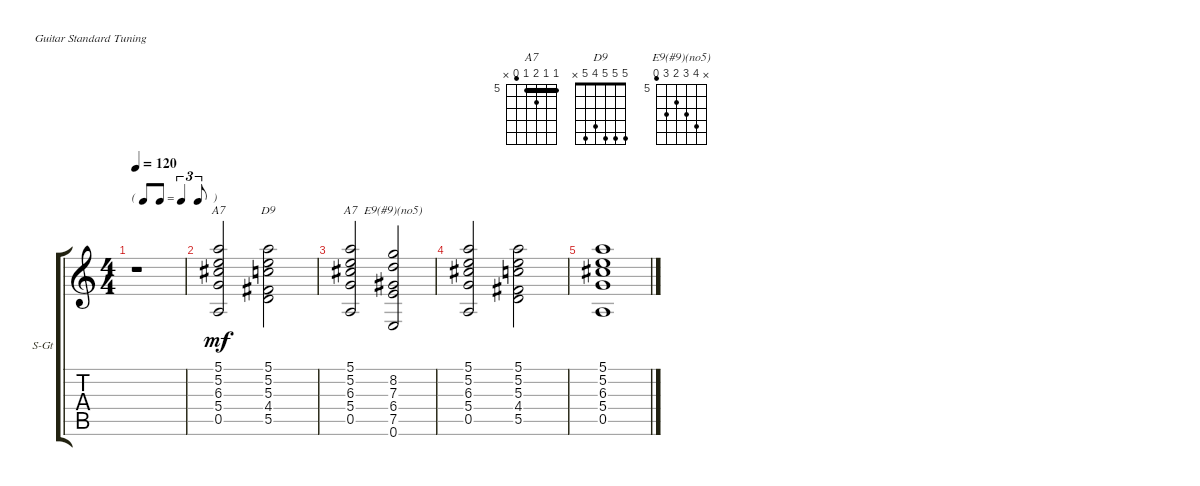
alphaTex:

\defaultSystemsLayout 4
\bracketExtendMode groupsimilarinstruments
\firstSystemTrackNameOrientation horizontal
\otherSystemsTrackNameOrientation horizontal
\track ("Steel Guitar" "S-Gt") {instrument acousticguitarsteel}
\staff {score tabs}
\tuning (E4 B3 G3 D3 A2 E2)
\chord ("A7" 5 5 6 5 4 x) {firstfret 5 barre (5 5)}
\chord ("D9" 5 5 5 4 5 x)
\chord ("E9(#9)(no5)" x 8 7 6 7 4) {firstfret 5}
\ts (4 4)
\tf triplet8th
\tempo 120
\clef g2
\ks c
r.1{dy mf instrument acousticguitarsteel} |
(0.5 5.4 6.3 5.2 5.1).2{ch "A7"} (5.5 4.4 5.3 5.2 5.1).2{ch "D9"} |
(0.5 5.4 6.3 5.2 5.1).2{ch "A7"} (0.6 7.5 6.4 7.3 8.2).2{ch "E9(#9)(no5)"} |
(0.5 5.4 6.3 5.2 5.1).2 (5.5 4.4 5.3 5.2 5.1).2 |
(0.5 5.4 6.3 5.2 5.1).1
